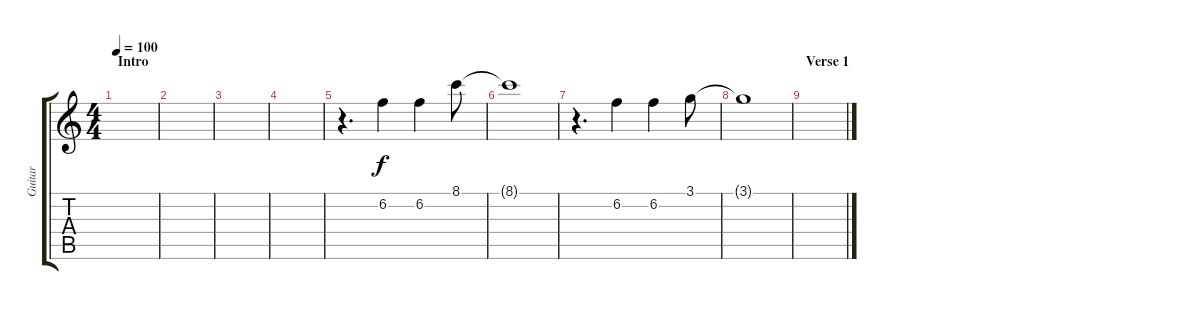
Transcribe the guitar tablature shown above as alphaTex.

\track ("Guitar" "Guitar") {instrument electricguitarclean}
\staff {score tabs}
\tuning (E4 B3 G3 D3 A2 E2) {hide}
\ts (4 4)
\section ("" "Intro")
\tempo 100
\clef g2
\ks c
|
|
|
|
r.4{d} 6.2.4 6.2.4 8.1.8 |
8.1{t}.1 |
r.4{d} 6.2.4 6.2.4 3.1.8 |
3.1{t}.1 |
\section ("" "Verse 1")
